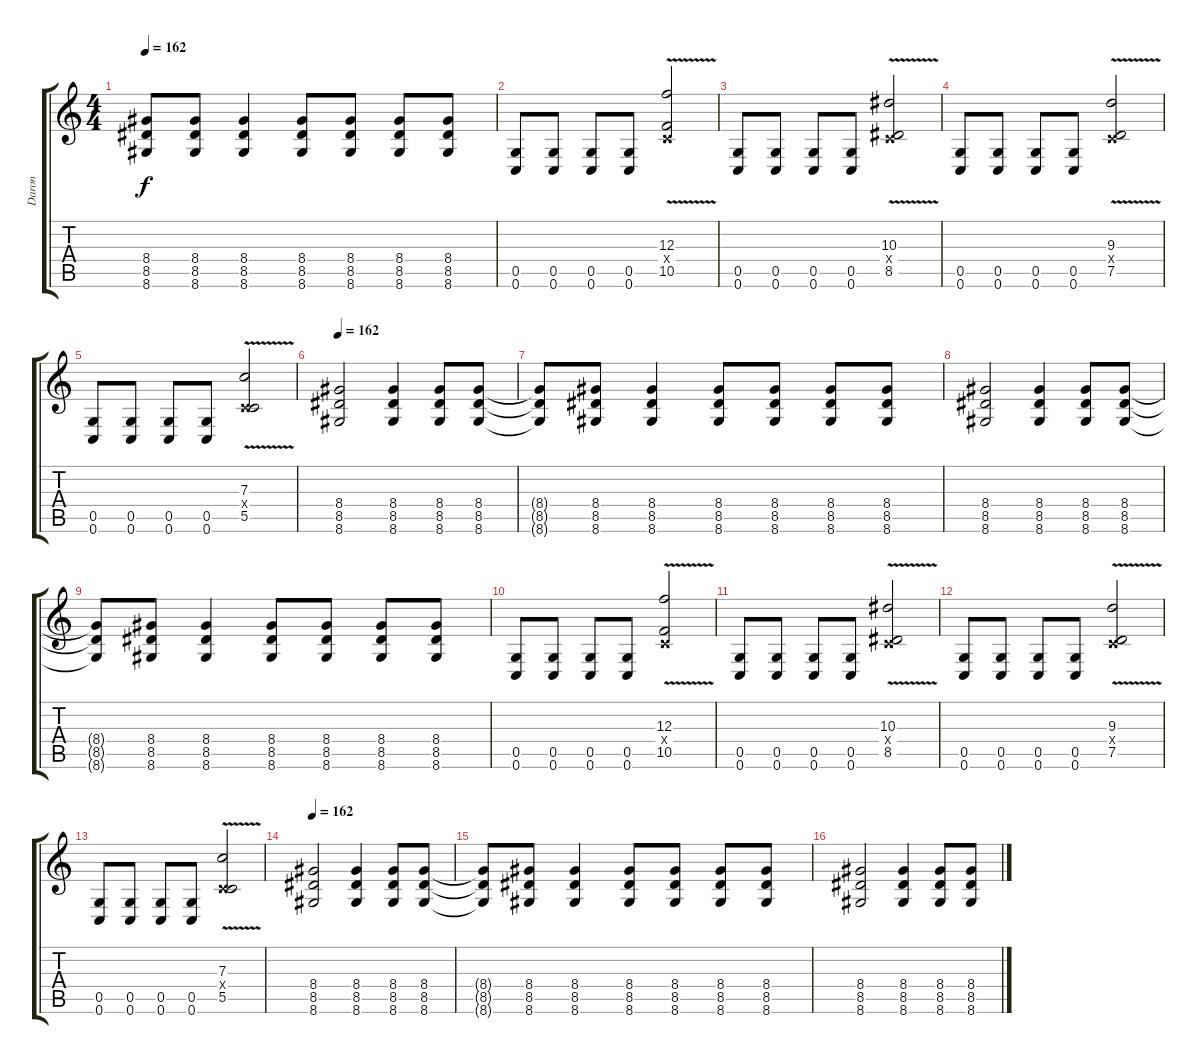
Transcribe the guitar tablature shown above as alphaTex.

\track ("Daron" "Daron") {instrument distortionguitar}
\staff {score tabs}
\tuning (D4 A3 F3 C3 G2 C2) {hide}
\ts (4 4)
\tempo 162
\clef g2
\ks c
(8.4{t} 8.5{t} 8.6{t}).8{dy f} (8.4 8.5 8.6).8 (8.4 8.5 8.6).4 (8.4 8.5 8.6).8 (8.4 8.5 8.6).8 (8.4 8.5 8.6).8 (8.4 8.5 8.6).8 |
(0.5 0.6).8 (0.5 0.6).8 (0.5 0.6).8 (0.5 0.6).8 (12.3{v} 0.4{x} 10.5{v}).2 |
(0.5 0.6).8 (0.5 0.6).8 (0.5 0.6).8 (0.5 0.6).8 (10.3{v} 0.4{x} 8.5{v}).2 |
(0.5 0.6).8 (0.5 0.6).8 (0.5 0.6).8 (0.5 0.6).8 (9.3{v} 0.4{x} 7.5{v}).2 |
(0.5 0.6).8 (0.5 0.6).8 (0.5 0.6).8 (0.5 0.6).8 (7.3{v} 0.4{x} 5.5{v}).2 |
\tempo 162
(8.4 8.5 8.6).2 (8.4 8.5 8.6).4 (8.4 8.5 8.6).8 (8.4 8.5 8.6).8 |
(8.4{t} 8.5{t} 8.6{t}).8 (8.4 8.5 8.6).8 (8.4 8.5 8.6).4 (8.4 8.5 8.6).8 (8.4 8.5 8.6).8 (8.4 8.5 8.6).8 (8.4 8.5 8.6).8 |
(8.4 8.5 8.6).2 (8.4 8.5 8.6).4 (8.4 8.5 8.6).8 (8.4 8.5 8.6).8 |
(8.4{t} 8.5{t} 8.6{t}).8 (8.4 8.5 8.6).8 (8.4 8.5 8.6).4 (8.4 8.5 8.6).8 (8.4 8.5 8.6).8 (8.4 8.5 8.6).8 (8.4 8.5 8.6).8 |
(0.5 0.6).8 (0.5 0.6).8 (0.5 0.6).8 (0.5 0.6).8 (12.3{v} 0.4{x} 10.5{v}).2 |
(0.5 0.6).8 (0.5 0.6).8 (0.5 0.6).8 (0.5 0.6).8 (10.3{v} 0.4{x} 8.5{v}).2 |
(0.5 0.6).8 (0.5 0.6).8 (0.5 0.6).8 (0.5 0.6).8 (9.3{v} 0.4{x} 7.5{v}).2 |
(0.5 0.6).8 (0.5 0.6).8 (0.5 0.6).8 (0.5 0.6).8 (7.3{v} 0.4{x} 5.5{v}).2 |
\tempo 162
(8.4 8.5 8.6).2 (8.4 8.5 8.6).4 (8.4 8.5 8.6).8 (8.4 8.5 8.6).8 |
(8.4{t} 8.5{t} 8.6{t}).8 (8.4 8.5 8.6).8 (8.4 8.5 8.6).4 (8.4 8.5 8.6).8 (8.4 8.5 8.6).8 (8.4 8.5 8.6).8 (8.4 8.5 8.6).8 |
(8.4 8.5 8.6).2 (8.4 8.5 8.6).4 (8.4 8.5 8.6).8 (8.4 8.5 8.6).8
